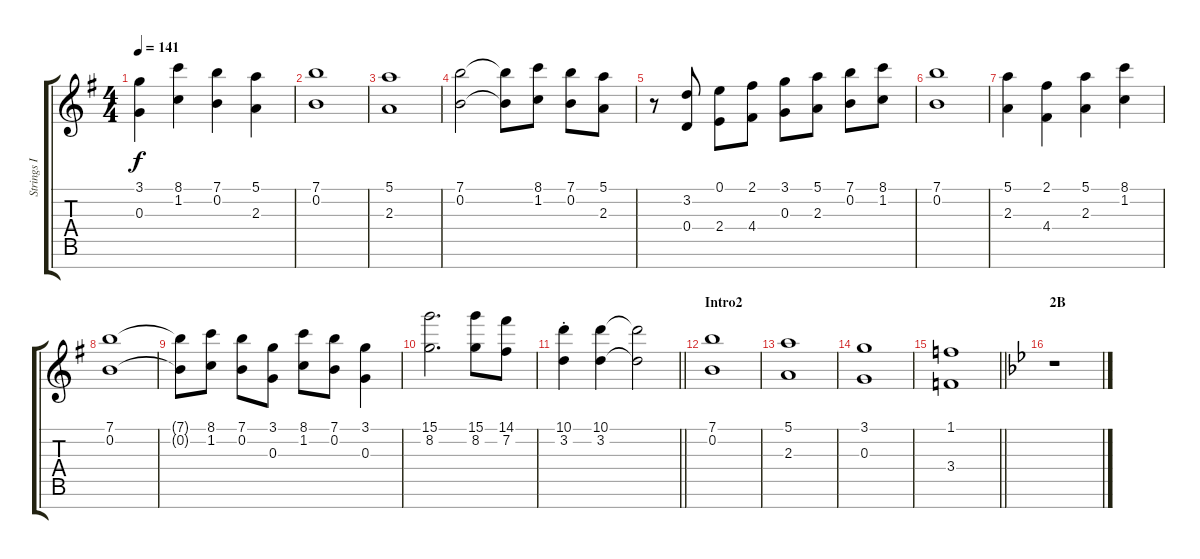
\track ("Strings I" "Strings I") {instrument stringensemble1}
\staff {score tabs}
\tuning (E5 B4 G4 D4 A3 E3 B2) {hide}
\ts (4 4)
\tempo 141
\clef g2
\ks g
(3.1{t} 0.3{t}).4{dy f} (8.1 1.2).4 (7.1 0.2).4 (5.1 2.3).4 |
(7.1 0.2).1 |
(5.1 2.3).1 |
(7.1 0.2).2 (7.1{t} 0.2{t}).8 (8.1 1.2).8 (7.1 0.2).8 (5.1 2.3).8 |
r.8 (3.2 0.4).8 (0.1 2.4).8 (2.1 4.4).8 (3.1 0.3).8 (5.1 2.3).8 (7.1 0.2).8 (8.1 1.2).8 |
(7.1 0.2).1 |
(5.1 2.3).4 (2.1 4.4).4 (5.1 2.3).4 (8.1 1.2).4 |
(7.1 0.2).1 |
(7.1{t} 0.2{t}).8 (8.1 1.2).8 (7.1 0.2).8 (3.1 0.3).8 (8.1 1.2).8 (7.1 0.2).8 (3.1 0.3).4 |
(15.1 8.2).2{d} (15.1 8.2).8 (14.1 7.2).8 |
\barLineRight lightlight
(10.1{st} 3.2{st}).4 (10.1 3.2).4 (10.1{t} 3.2{t}).2 |
\section ("" "Intro2")
(7.1 0.2).1 |
(5.1 2.3).1 |
(3.1 0.3).1 |
\barLineRight lightlight
(1.1 3.4).1 |
\section ("" "2B")
\ks bb
r.1
